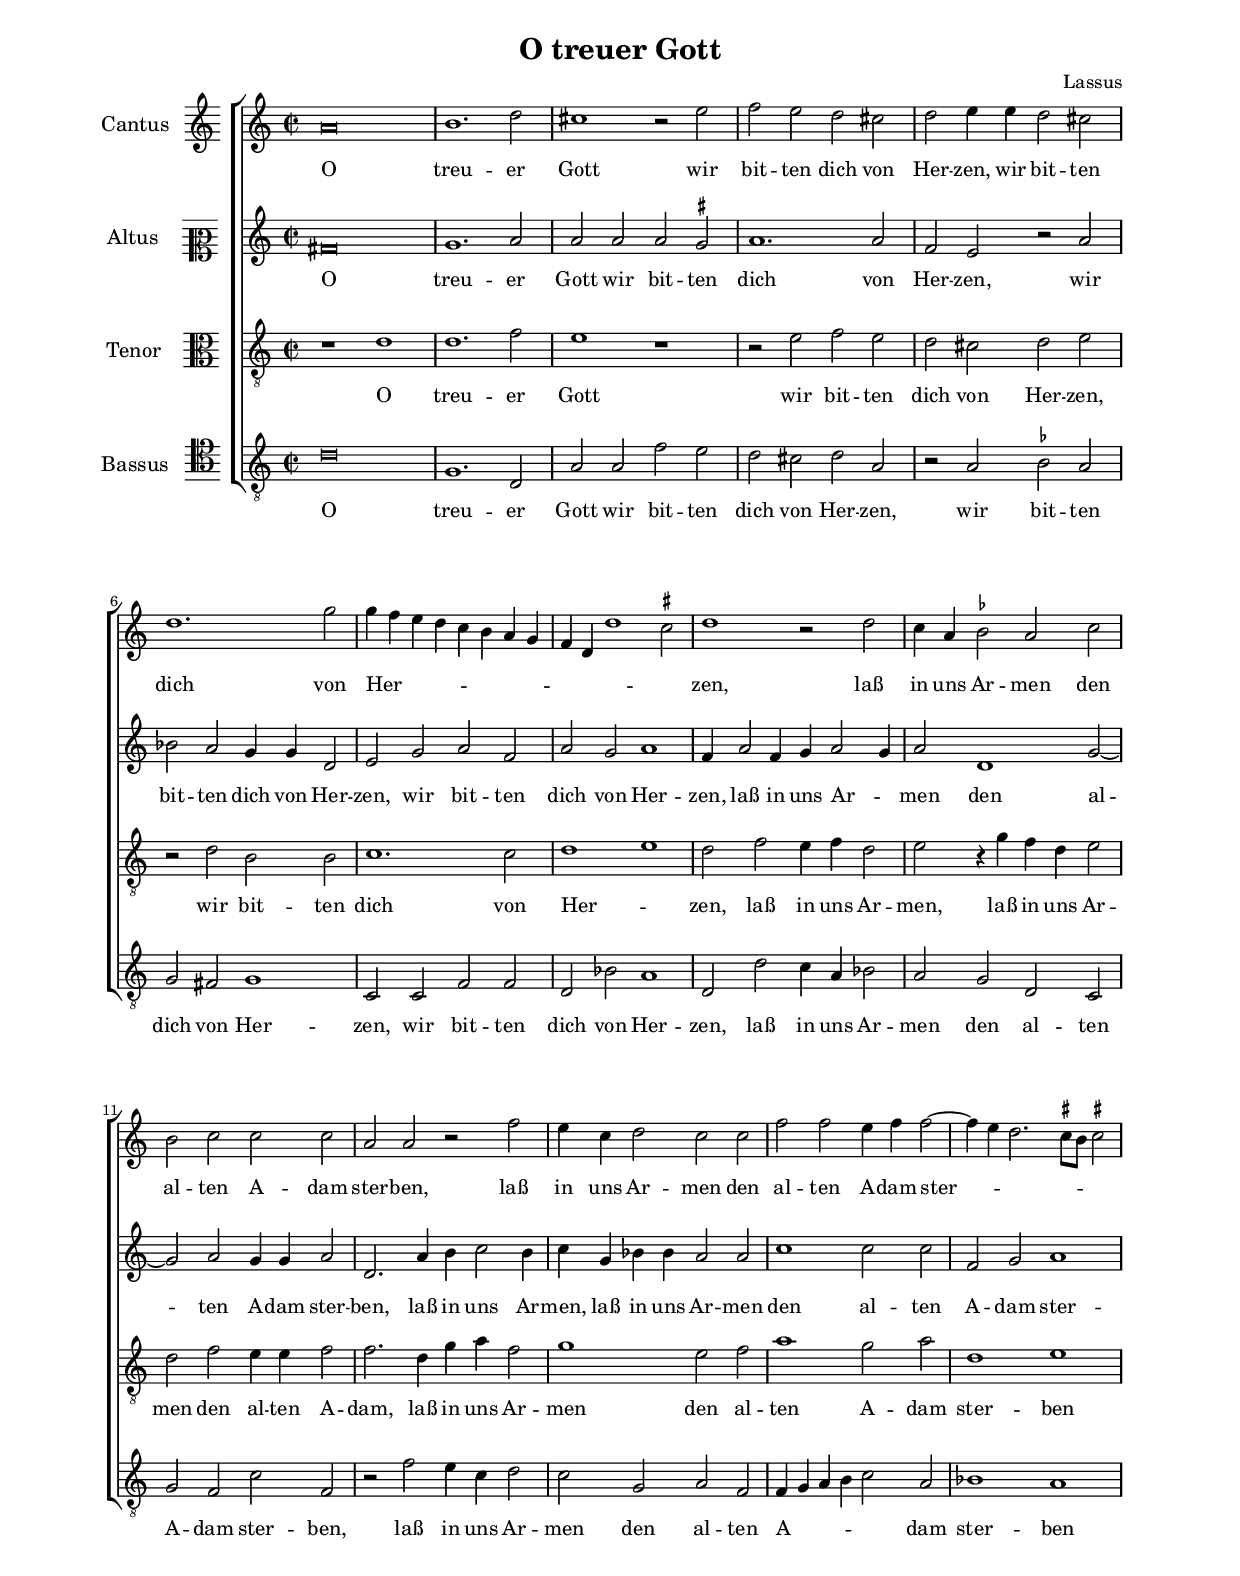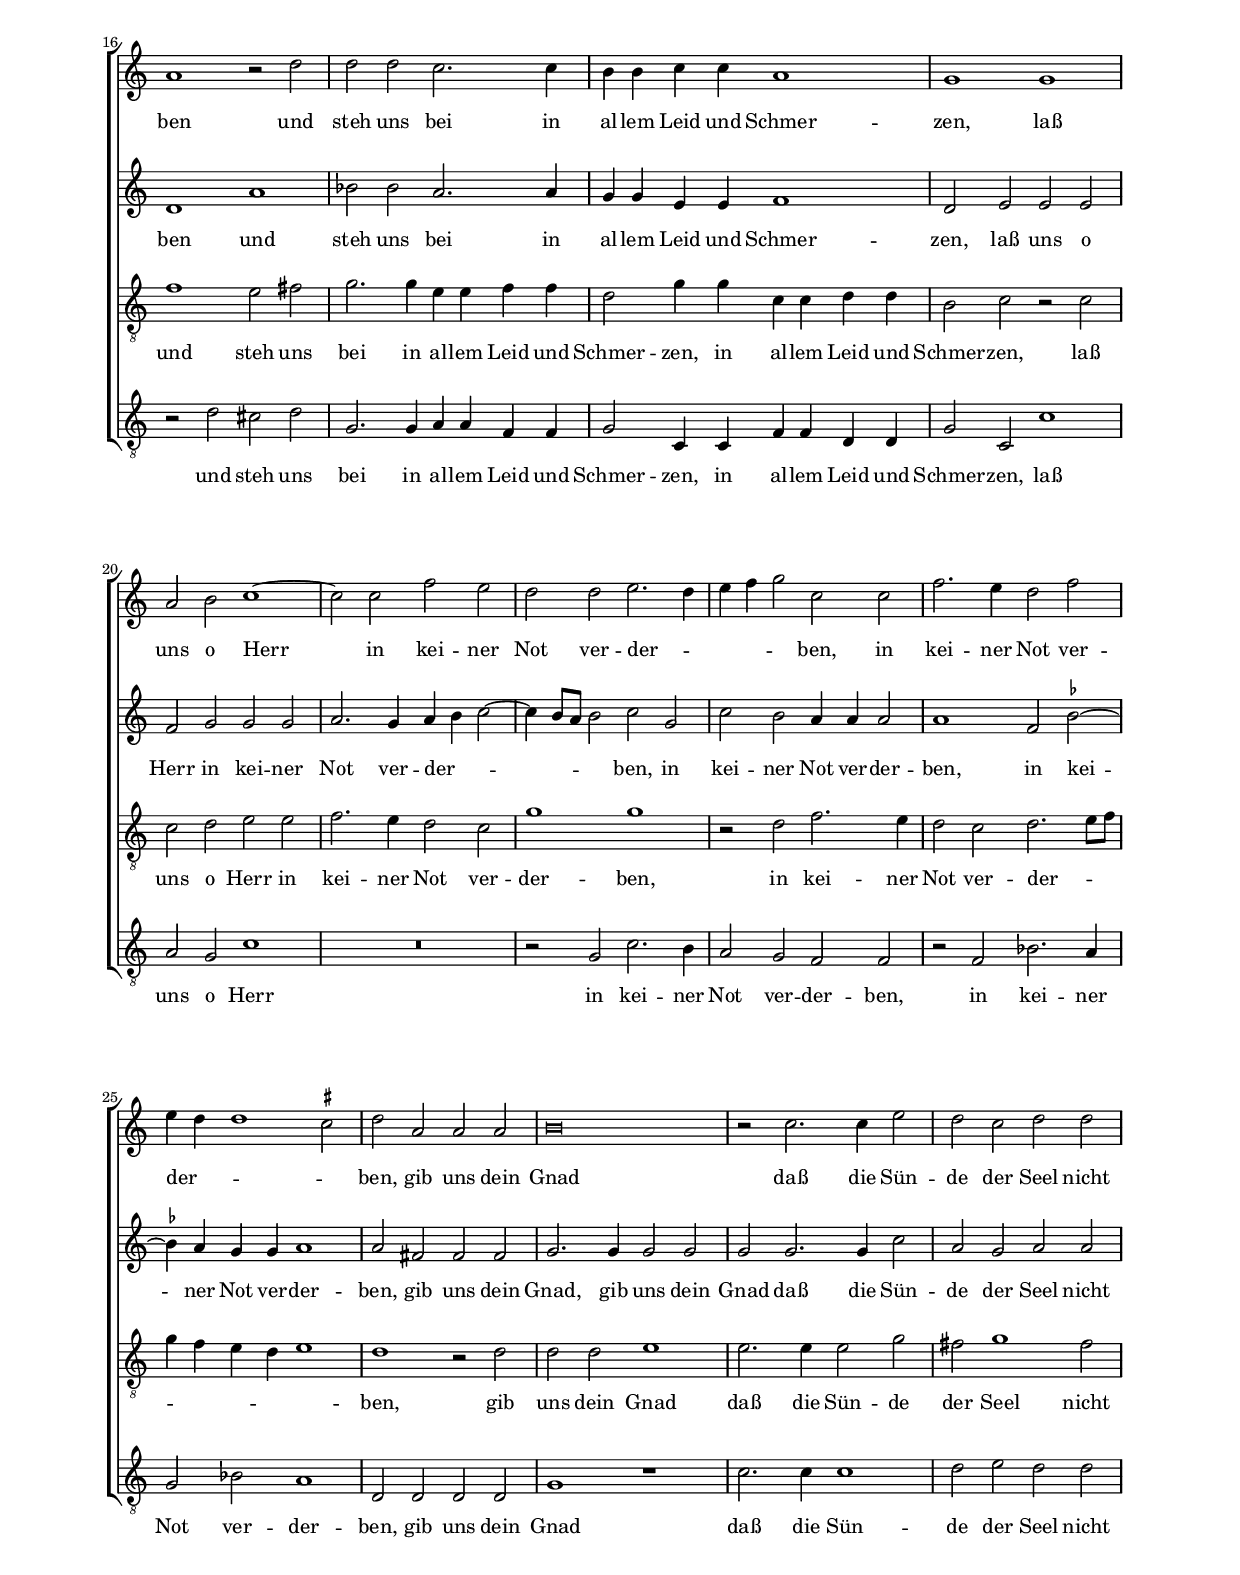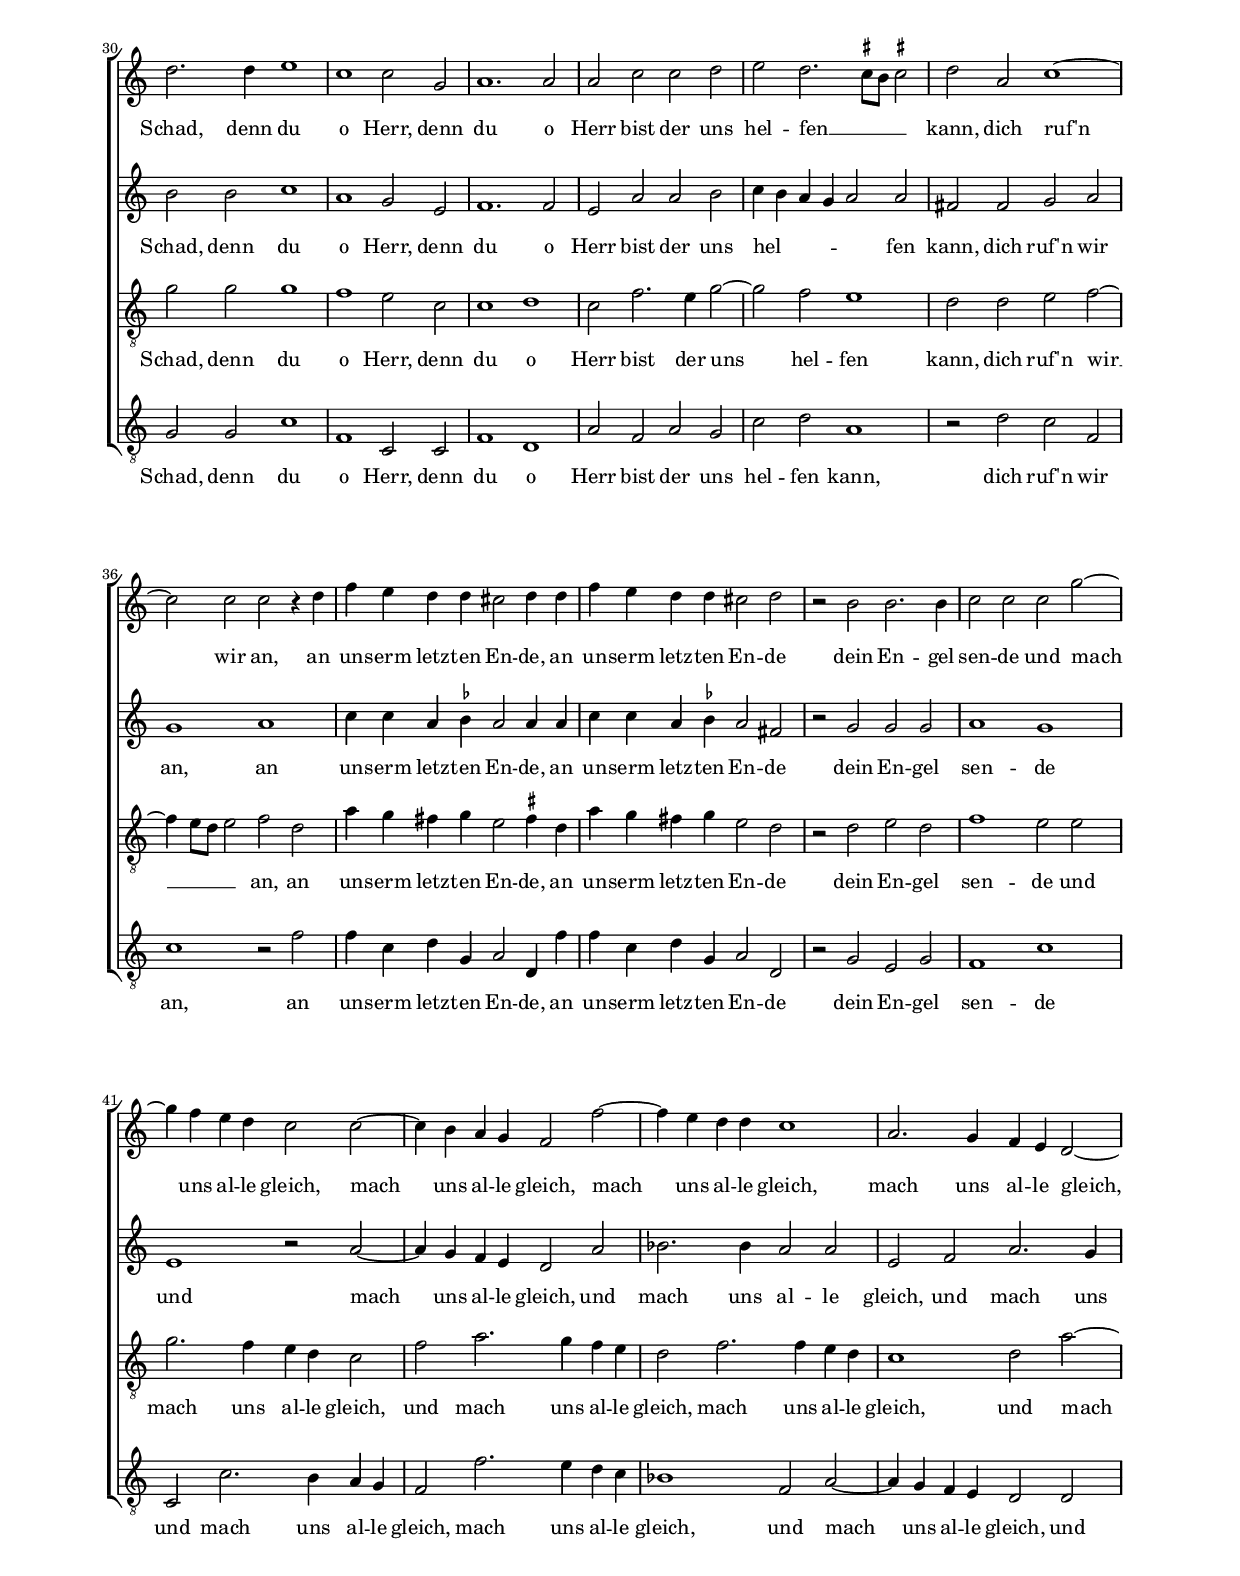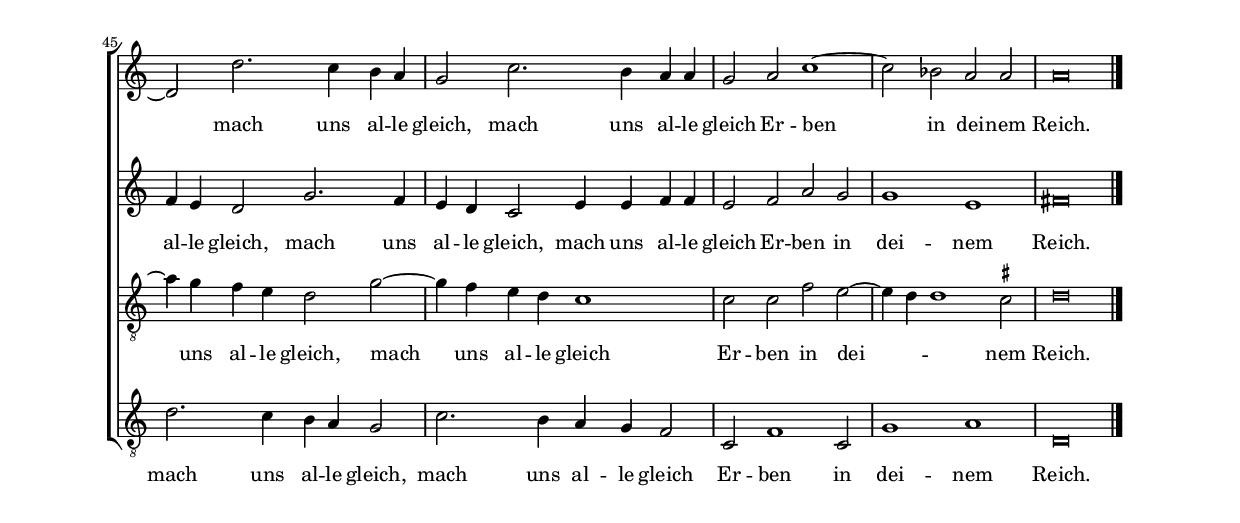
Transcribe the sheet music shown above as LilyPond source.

\header
{
  title="O treuer Gott"
  composer="Lassus"
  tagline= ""
}

\version "2.18.2"
\include "deutsch.ly"
#(set-global-staff-size 16)
% #(set-default-paper-size "letter")
#(ly:set-option 'point-and-click #f)

	
global = {
	\key c \major
	\time 2/2 \set Score.measureLength = #(ly:make-moment 2/1)
	}

	ficta = { \once \set suggestAccidentals = ##t }
	
	forget = #(define-music-function (parser location music) (ly:music?) #{
		\accidentalStyle forget
		$music
		\accidentalStyle default
		#})
	
	m = \melisma
	me = \melismaEnd


\paper
	{
	top-margin = 2 \cm
	bottom-margin = 2 \cm
	left-margin = 2 \cm
	right-margin = 2 \cm
	ragged-bottom = ##f
	ragged-last-bottom = ##t
	print-page-number = ##f
	system-system-spacing = #'((basic-distance . 18) (minimum-distance . 14) (padding . 7) (strechability . 150))
%	systems-per-page = 3
%	min-systems-per-page = 3
%	oddHeaderMarkup = \markup { \fill-line { \null \null \column \right-align { \fontsize #1 \fromproperty #'page:page-number-string \null } } }
%	evenHeaderMarkup = \markup { \column \right-align { \fontsize #1 \fromproperty #'page:page-number-string \null } }
	}


incipitcantus = \markup { \score {
	{
	\set Staff.instrumentName = \markup { \fontsize #1 "Cantus" }
	\key c \major
	\clef violin
	s4 \bar ""
	}
	\layout  {
	raggedright = ##t
	indent = 1.6 \cm
	line-width = 2.2\cm
	\context { \Staff \remove Time_signature_engraver }
	\override Staff.Clef.Y-extent = #'(0 . 0)
	}} \hspace #1 }
	
      
incipitaltus = \markup { \score {
	{
	\set Staff.instrumentName = \markup { \fontsize #1 "Altus" }
	\key c \major
	\clef mezzosoprano
	s4 \bar ""
	}
	\layout  {
	raggedright = ##t
	indent = 1.6 \cm
	line-width = 2.2\cm
	\context { \Staff \remove Time_signature_engraver }
	\override Staff.Clef.Y-extent = #'(0 . 0)
	}} \hspace #1 }


incipittenor = \markup { \score {
	{
	\set Staff.instrumentName = \markup { \fontsize #1 "Tenor" }
	\key c \major
	\clef alto
	s4 \bar ""
	}
	\layout  {
	raggedright = ##t
	indent = 1.6 \cm
	line-width = 2.2\cm
	\context { \Staff \remove Time_signature_engraver }
	\override Staff.Clef.Y-extent = #'(0 . 0)
	}} \hspace #1 }


incipitbassus = \markup { \score {
	{
	\set Staff.instrumentName = \markup { \fontsize #1 "Bassus" }
	\key c \major
	\clef tenor
	s4 \bar ""
	}
	\layout  {
	raggedright = ##t
	indent = 1.6 \cm
	line-width = 2.2\cm
	\context { \Staff \remove Time_signature_engraver }
	\override Staff.Clef.Y-extent = #'(0 . 0)
	}} \hspace #1 }


cantus =  \relative c''
	{
	a\breve
	h1. d2
	cis1 r2 e
	f2 e d cis
%5
	d2 e4 e d2 cis |
	d1. g2
	g4 f e d c h a g
	f4 d d'1 \ficta cis2
	d1 r2 d
%10
	c4 a \ficta b2 a c |
	h2 c c c
	a2 a r2 f'
	e4 c d2 c c
	f2 f e4 f f2~
%15
	f4 e d2. \ficta cis8 h \ficta cis!2 |
	a1 r2 d
	d2 d c2. c4
	h4 h c c a1
	g1 g
%20
	a2 h c1~ |
	c2 c f e
	d2 d e2. d4
	e4 f g2 c, c
	f2. e4 d2 f
%25
	e4 d d1 \ficta cis2 |
	d2 a a a
	h\breve
	r2 c2. c4 e2
	d2 c d d
%30
	d2. d4 e1 |
	c1 c2 g
	a1. a2
	a2 c c d
	e2 d2. \ficta cis8 h \ficta cis!2
%35
	d2 a c1~ |
	c2 c c r4 d
	f4 e d d cis2 d4 d
	f4 e d d cis2 d
	r2 h h2. h4
%40
	c2 c2 c g'~ |
	g4 f e d c2 c~
	c4 h a g f2 f'~
	f4 e d d c1
	a2. g4 f e d2~
%45
	d2 d'2. c4 h a |
	g2 c2. h4 a a
	g2 a c1~
	c2 b a a
	a\breve \bar "|." |
	}


altus =  \relative c'
        {
	fis\breve
	g1. a2
	a2 a a \ficta gis
	a1. a2
%5
	f2 e r a |
	b2 a g4 g d2
	e2 g a f
	a2 g a1
	f4 a2 f4 g a2 g4
%10
	a2 d,1 g2~ |
	g2 a g4 g a2
	d,2. a'4 h4 c2 h4
	c4 g b b a2 a
	c1 c2 c
%15
	f,2 g a1 |
	d,1 a'
	b2 b a2. a4
	g4 g e e f1
	d2 e e e
%20
	f2 g g g |
	a2. g4 a h c2~
	c4 h8 a h2 c g
	c2 h a4 a a2
	a1 f2 \ficta b~
%25
	\ficta b4 a g g a1 |
	a2 fis fis fis
	g2. g4 g2 g
	g2 g2. g4 c2
	a2 g a a
%30
	h2 h c1 |
	a1 g2 e
	f1. f2
	e2 a a h
	c4 h a g a2 a
%35
	fis2 fis g a |
	g1 a
	c4 c a \ficta b a2 a4 a
	c4 c a \ficta b a2 fis
	r2 g g g
%40
	a1 g |
	e1 r2 a~
	a4 g f e d2 a'
	b2. b4 a2 a
	e2 f a2. g4
%45
	f4 e d2 g2. f4 |
	e4 d c2 e4 e f f
	e2 f a g
	g1 e
	fis\breve |
	}


tenor =  \relative c'
	{
	r1 d
	d1. f2
	e1 r
	r2 e f e
%5
	d2 cis d e |
	r2 d h h
	c1. c2
	d1 e
	d2 f e4 f d2
%10
	e2 r4 g f4 d e2 |
	d2 f e4 e f2
	f2. d4 g a f2
	g1 e2 f
	a1 g2 a
%15
	d,1 e |
	f1 e2 fis
	g2. g4 e e f f
	d2 g4 g c, c d d
	h2 c r c
%20
	c2 d e e |
	f2. e4 d2 c
	g'1 g
	r2 d f2. e4
	d2 c d2. e8 f
%25
	g4 f e d e1 |
	d1 r2 d
	d2 d e1
	e2. e4 e2 g
	fis2 g1 fis2
%30
	g2 g g1 |
	f1 e2 c
	c1 d
	c2 f2. e4 g2~
	g2 f e1
%35
	d2 d e f~ |
	f4 e8 d e2 f d
	a'4 g fis g e2 \ficta fis!4 d
	a'4 g fis g e2 d
	r2 d e d
%40
	f1 e2 e |
	g2. f4 e d c2
	f2 a2. g4 f e
	d2 f2. f4 e d
	c1 d2 a'~
%45
	a4 g f e d2 g~ |
	g4 f e d c1
	c2 c f e~
	e4 d d1 \ficta cis2
	d\breve |
	}


bassus  =  \relative c
	{
	d'\breve
	g,1. d2
	a'2 a f' e
	d2 cis d a
%5
	r2 a \ficta b a |
	g2 fis g1
	c,2 c f f
	d2 b' a1
	d,2 d' c4 a b2
%10
	a2 g d c |
	g'2 f c' f,
	r2 f' e4 c d2
	c2 g a f
	f4 g a h c2 a
%15
	b1 a |
	r2 d cis d
	g,2. g4 a a f f
	g2 c,4 c f f d d
	g2 c, c'1
%20
	a2 g c1 |
	R\breve
	r2 g c2. h4
	a2 g f f
	r2 f b2. a4
%25
	g2 b a1 |
	d,2 d d d
	g1 r
	c2. c4 c1
	d2 e d d
%30
	g,2 g c1 |
	f,1 c2 c
	f1 d
	a'2 f a g
	c2 d a1
%35
	r2 d c f, |
	c'1 r2 f
	f4 c d g, a2 d,4 f'
	f4 c d g, a2 d,
	r2 g e g
%40
	f1 c' |
	c,2 c'2. h4 a g
	f2 f'2. e4 d c
	b1 f2 a~
	a4 g f e d2 d
%45
	d'2. c4 h a g2 |
	c2. h4 a g f2
	c2 f1 c2
	g'1 a
	d,\breve |
	}

lyricscantus = \lyricmode {
	O treu -- er Gott wir bit -- ten dich von Her -- zen,
        wir bit -- ten dich von Her -- _ _ _ _ _ _ _ _ _ _ _ zen,
        laß in uns Ar -- men den al -- ten A -- dam ster -- ben,
        laß in uns Ar -- men den al -- ten A -- dam ster -- _ _ _ _ _ ben
        und steh uns bei in al -- lem Leid und Schmer -- zen,
        laß uns o Herr in kei -- ner Not ver -- der -- _ _ _ _ ben,
        in kei -- ner Not ver -- der -- _ _ _ ben,
        gib uns dein Gnad
        daß die Sün -- de der Seel nicht Schad,
        denn du o Herr,
        denn du o Herr
        bist der uns hel -- fen __ _ _ _ kann,
        dich ruf'n wir an,
        an un -- serm letz -- ten En -- de,
        an un -- serm letz -- ten En -- de
        dein En -- gel sen -- de
        und mach uns al -- le gleich,
        mach uns al -- le gleich,
        mach uns al -- le gleich,
        mach uns al -- le gleich,
        mach uns al -- le gleich,
        mach uns al -- le gleich
        Er -- ben in dei -- nem Reich.
	}


lyricsaltus = \lyricmode {
	O treu -- er Gott wir bit -- ten dich von Her -- zen,
        wir bit -- ten dich von Her -- zen,
        wir bit -- ten dich von Her -- zen,
        laß in uns Ar -- _ men den al -- ten A -- dam ster -- ben,
        laß in uns Ar -- men,
        laß in uns Ar -- men den al -- ten A -- dam ster -- ben
        und steh uns bei in al -- lem Leid und Schmer -- zen,
        laß uns o Herr in kei -- ner Not ver -- der -- _ _ _ _ _ ben,
        in kei -- ner Not ver -- der -- ben,
        in kei -- ner Not ver -- der -- ben,
        gib uns dein Gnad,
        gib uns dein Gnad
        daß die Sün -- de der Seel nicht Schad,
        denn du o Herr,
        denn du o Herr
        bist der uns hel -- _ _ _ _ fen kann,
        dich ruf'n wir an,
        an un -- serm letz -- ten En -- de,
        an un -- serm letz -- ten En -- de
        dein En -- gel sen -- de
        und mach uns al -- le gleich,
        und mach uns al -- le gleich,
        und mach uns al -- le gleich,
        mach uns al -- le gleich,
        mach uns al -- le gleich
        Er -- ben in dei -- nem Reich.
	}


lyricstenor = \lyricmode {
	O treu -- er Gott wir bit -- ten dich von Her -- zen,
        wir bit -- ten dich von Her -- _ zen,
        laß in uns Ar -- men,
        laß in uns Ar -- men den al -- ten A -- dam,
        laß in uns Ar -- men den al -- ten A -- dam ster -- ben
        und steh uns bei in al -- lem Leid und Schmer -- zen,
        in al -- lem Leid und Schmer -- zen,
        laß uns o Herr in kei -- ner Not ver -- der -- ben,
        in kei -- ner Not ver -- der -- _ _ _ _ _ _ _ ben,
        gib uns dein Gnad 
        daß die Sün -- de der Seel nicht Schad,
        denn du o Herr,
        denn du o Herr
        bist der uns hel -- fen kann,
        dich ruf'n wir __ _ _ _ an,
        an un -- serm letz -- ten En -- de,
        an un -- serm letz -- ten En -- de
        dein En -- gel sen -- de
        und mach uns al -- le gleich,
        und mach uns al -- le gleich,
        mach uns al -- le gleich,
        und mach uns al -- le gleich,
        mach uns al -- le gleich
        Er -- ben in dei -- _ _ nem Reich.
	}


lyricsbassus = \lyricmode {
	O treu -- er Gott wir bit -- ten dich von Her -- zen,
        wir bit -- ten dich von Her -- zen,
        wir bit -- ten dich von Her -- zen,
        laß in uns Ar -- men den al -- ten A -- dam ster -- ben,
        laß in uns Ar -- men den al -- ten A -- _ _ _ _ dam ster -- ben
        und steh uns bei in al -- lem Leid und Schmer -- zen,
        in al -- lem Leid und Schmer -- zen,
        laß uns o Herr in kei -- ner Not ver -- der -- ben,
        in kei -- ner Not ver -- der -- ben,
        gib uns dein Gnad 
        daß die Sün -- de der Seel nicht Schad,
        denn du o Herr,
        denn du o Herr
        bist der uns hel -- fen kann,
        dich ruf'n wir an,
        an un -- serm letz -- ten En -- de,
        an un -- serm letz -- ten En -- de
        dein En -- gel sen -- de
        und mach uns al -- le gleich,
        mach uns al -- le gleich,
        und mach uns al -- le gleich,
        und mach uns al -- le gleich,
        mach uns al -- le gleich
        Er -- ben in dei -- nem Reich.
	}


\score
{  
  % \transpose {
	\new ChoirStaff \with { \override StaffGrouper.staff-staff-spacing.basic-distance = #13 }
	<<

	\new Staff << \global
	\new Voice="v1" {
		\set Staff.instrumentName=\incipitcantus
		\set Staff.midiInstrument = "reed organ"
		\clef "violin"
		\cantus }
	\new Lyrics \lyricsto "v1" {\lyricscantus }
	>>


	\new Staff << \global
	\new Voice="v2" {
		\set Staff.instrumentName=\incipitaltus
		\set Staff.midiInstrument = "reed organ"
		\clef "violin" 
		\altus}
	\new Lyrics \lyricsto "v2" {\lyricsaltus }
	>>


	\new Staff << \global
	\new Voice="v3" {
		\set Staff.instrumentName=\incipittenor
		\set Staff.midiInstrument = "reed organ"
		\clef "G_8"
		\tenor }
	\new Lyrics \lyricsto "v3" {\lyricstenor }
	>>


	\new Staff << \global
	\new Voice="v4" {
		\set Staff.instrumentName=\incipitbassus
		\set Staff.midiInstrument = "reed organ"
		\clef "G_8" 
		\bassus }
	\new Lyrics \lyricsto "v4" {\lyricsbassus}
	>>

	>>
	% } % transpose

	\layout
	{
	indent = 2.1 \cm
	\context { \Lyrics \override VerticalAxisGroup.nonstaff-relatedstaff-spacing.padding = #2 }
	\context { \Staff \override TimeSignature.break-visibility = #end-of-line-invisible }
%	\context { \Staff \override InstrumentName.X-offset = #'-25 }
	\context { \Voice \override Slur.transparent = ##t }
%	\context { \Voice \override AccidentalSuggestion.avoid-slur = #'ignore }
%	\context { \Voice \override AccidentalSuggestion.outside-staff-priority = ##f }
%	\context { \Score \override BarNumber.padding = #2 }
	\context { \Voice \override NoteHead.style = #'baroque }
	}

\midi
	{
    	\tempo 2 = 100
	}
	
}


% EOF
